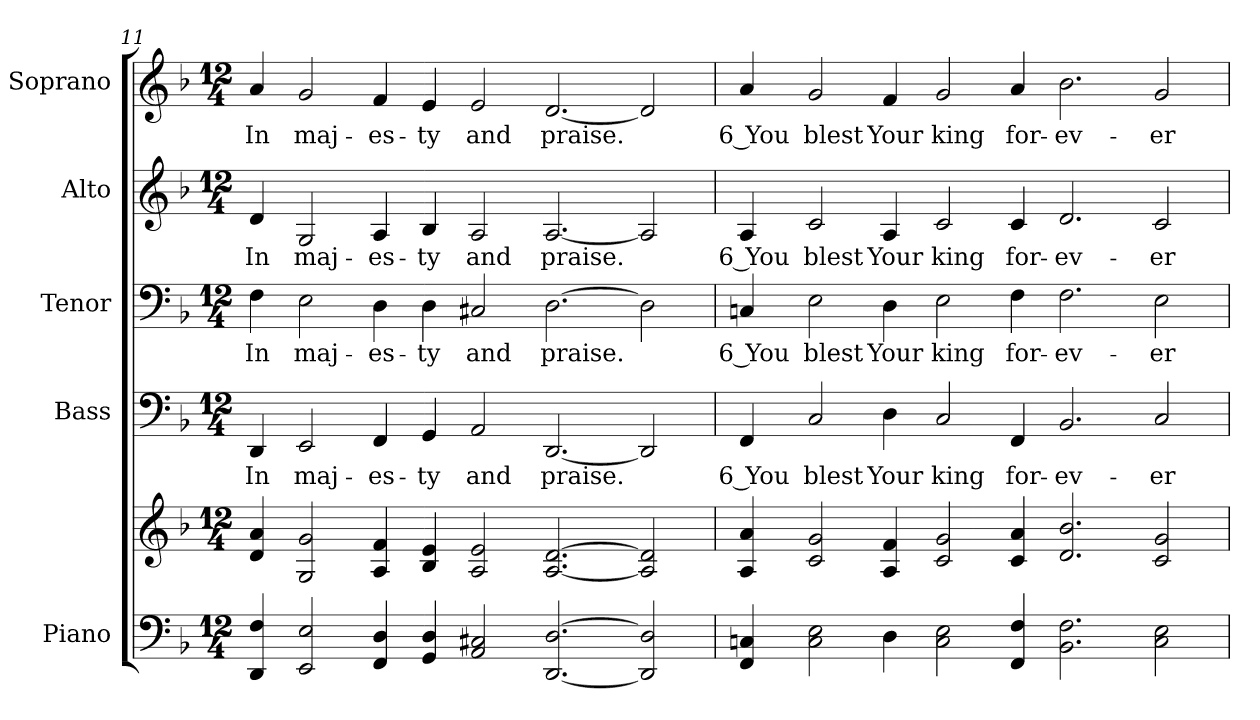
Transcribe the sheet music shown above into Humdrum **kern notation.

**kern	**kern	**kern	**text	**kern	**text	**kern	**text	**kern	**text
*part5	*part5	*part4	*part4	*part3	*part3	*part2	*part2	*part1	*part1
*staff6	*staff5	*staff4	*staff4	*staff3	*staff3	*staff2	*staff2	*staff1	*staff1
*I"Piano	*	*I"Bass	*	*I"Tenor	*	*I"Alto	*	*I"Soprano	*
*I'Pno.	*	*I'B.	*	*I'T.	*	*I'A.	*	*I'S.	*
!!LO:PB:g=z
*clefF4	*clefG2	*clefF4	*	*clefF4	*	*clefG2	*	*clefG2	*
*k[b-]	*k[b-]	*k[b-]	*	*k[b-]	*	*k[b-]	*	*k[b-]	*
*F:	*F:	*F:	*	*F:	*	*F:	*	*F:	*
*M12/4	*M12/4	*M12/4	*	*M12/4	*	*M12/4	*	*M12/4	*
=11	=11	=11	=11	=11	=11	=11	=11	=11	=11
!	!	!	!LO:LY:b:color=#000000	!	!	!	!	!	!
!	!	!	!	!	!LO:LY:b:color=#000000	!	!	!	!
!	!	!	!	!	!	!	!LO:LY:b:color=#000000	!	!
!	!	!	!	!	!	!	!	!	!LO:LY:b:color=#000000
4DDi/ 4Fi	4di/ 4ai	4DDi/	In	4Fi\	In	4di/	In	4ai/	In
!	!	!	!LO:LY:b:color=#000000	!	!	!	!	!	!
!	!	!	!	!	!LO:LY:b:color=#000000	!	!	!	!
!	!	!	!	!	!	!	!LO:LY:b:color=#000000	!	!
!	!	!	!	!	!	!	!	!	!LO:LY:b:color=#000000
2EEi/ 2Ei	2Gi/ 2gi	2EEi/	maj-	2Ei\	maj-	2Gi/	maj-	2gi/	maj-
!	!	!	!LO:LY:b:color=#000000	!	!	!	!	!	!
!	!	!	!	!	!LO:LY:b:color=#000000	!	!	!	!
!	!	!	!	!	!	!	!LO:LY:b:color=#000000	!	!
!	!	!	!	!	!	!	!	!	!LO:LY:b:color=#000000
4FFi/ 4Di	4Ai/ 4fi	4FFi/	-es-	4Di\	-es-	4Ai/	-es-	4fi/	-es-
!	!	!	!LO:LY:b:color=#000000	!	!	!	!	!	!
!	!	!	!	!	!LO:LY:b:color=#000000	!	!	!	!
!	!	!	!	!	!	!	!LO:LY:b:color=#000000	!	!
!	!	!	!	!	!	!	!	!	!LO:LY:b:color=#000000
4GGi/ 4Di	4B-i/ 4ei	4GGi/	-ty	4Di\	-ty	4B-i/	-ty	4ei/	-ty
!	!	!	!LO:LY:b:color=#000000	!	!	!	!	!	!
!	!	!	!	!	!LO:LY:b:color=#000000	!	!	!	!
!	!	!	!	!	!	!	!LO:LY:b:color=#000000	!	!
!	!	!	!	!	!	!	!	!	!LO:LY:b:color=#000000
2AAi/ 2C#Xi	2Ai/ 2ei	2AAi/	and	2C#Xi/	and	2Ai/	and	2ei/	and
!	!	!	!LO:LY:b:color=#000000	!	!	!	!	!	!
!	!	!	!	!	!LO:LY:b:color=#000000	!	!	!	!
!	!	!	!	!	!	!	!LO:LY:b:color=#000000	!	!
!	!	!	!	!	!	!	!	!	!LO:LY:b:color=#000000
[<2.DDi/ [>2.Di	[<2.Ai/ [>2.di	[<2.DDi/	praise.	[>2.Di\	praise.	[<2.Ai/	praise.	[<2.di/	praise.
2DDi/] 2Di]	2Ai/] 2di]	2DDi/]	.	2Di\]	.	2Ai/]	.	2di/]	.
=12	=12	=12	=12	=12	=12	=12	=12	=12	=12
!	!	!	!LO:LY:b:color=#000000	!	!	!	!	!	!
!	!	!	!	!	!LO:LY:b:color=#000000	!	!	!	!
!	!	!	!	!	!	!	!LO:LY:b:color=#000000	!	!
!	!	!	!	!	!	!	!	!	!LO:LY:b:color=#000000
4FFi/ 4Cni	4Ai/ 4ai	4FFi/	6 You	4Cni/	6 You	4Ai/	6 You	4ai/	6 You
!	!	!	!LO:LY:b:color=#000000	!	!	!	!	!	!
!	!	!	!	!	!LO:LY:b:color=#000000	!	!	!	!
!	!	!	!	!	!	!	!LO:LY:b:color=#000000	!	!
!	!	!	!	!	!	!	!	!	!LO:LY:b:color=#000000
2Ci\ 2Ei	2ci/ 2gi	2Ci/	blest	2Ei\	blest	2ci/	blest	2gi/	blest
!	!	!	!LO:LY:b:color=#000000	!	!	!	!	!	!
!	!	!	!	!	!LO:LY:b:color=#000000	!	!	!	!
!	!	!	!	!	!	!	!LO:LY:b:color=#000000	!	!
!	!	!	!	!	!	!	!	!	!LO:LY:b:color=#000000
4Di\	4Ai/ 4fi	4Di\	Your	4Di\	Your	4Ai/	Your	4fi/	Your
!	!	!	!LO:LY:b:color=#000000	!	!	!	!	!	!
!	!	!	!	!	!LO:LY:b:color=#000000	!	!	!	!
!	!	!	!	!	!	!	!LO:LY:b:color=#000000	!	!
!	!	!	!	!	!	!	!	!	!LO:LY:b:color=#000000
2Ci\ 2Ei	2ci/ 2gi	2Ci/	king	2Ei\	king	2ci/	king	2gi/	king
!	!	!	!LO:LY:b:color=#000000	!	!	!	!	!	!
!	!	!	!	!	!LO:LY:b:color=#000000	!	!	!	!
!	!	!	!	!	!	!	!LO:LY:b:color=#000000	!	!
!	!	!	!	!	!	!	!	!	!LO:LY:b:color=#000000
4FFi/ 4Fi	4ci/ 4ai	4FFi/	for-	4Fi\	for-	4ci/	for-	4ai/	for-
!	!	!	!LO:LY:b:color=#000000	!	!	!	!	!	!
!	!	!	!	!	!LO:LY:b:color=#000000	!	!	!	!
!	!	!	!	!	!	!	!LO:LY:b:color=#000000	!	!
!	!	!	!	!	!	!	!	!	!LO:LY:b:color=#000000
2.BB-i\ 2.Fi	2.di/ 2.b-i	2.BB-i/	-ev-	2.Fi\	-ev-	2.di/	-ev-	2.b-i\	-ev-
!	!	!	!LO:LY:b:color=#000000	!	!	!	!	!	!
!	!	!	!	!	!LO:LY:b:color=#000000	!	!	!	!
!	!	!	!	!	!	!	!LO:LY:b:color=#000000	!	!
!	!	!	!	!	!	!	!	!	!LO:LY:b:color=#000000
2Ci\ 2Ei	2ci/ 2gi	2Ci/	-er	2Ei\	-er	2ci/	-er	2gi/	-er
=	=	=	=	=	=	=	=	=	=
*-	*-	*-	*-	*-	*-	*-	*-	*-	*-
